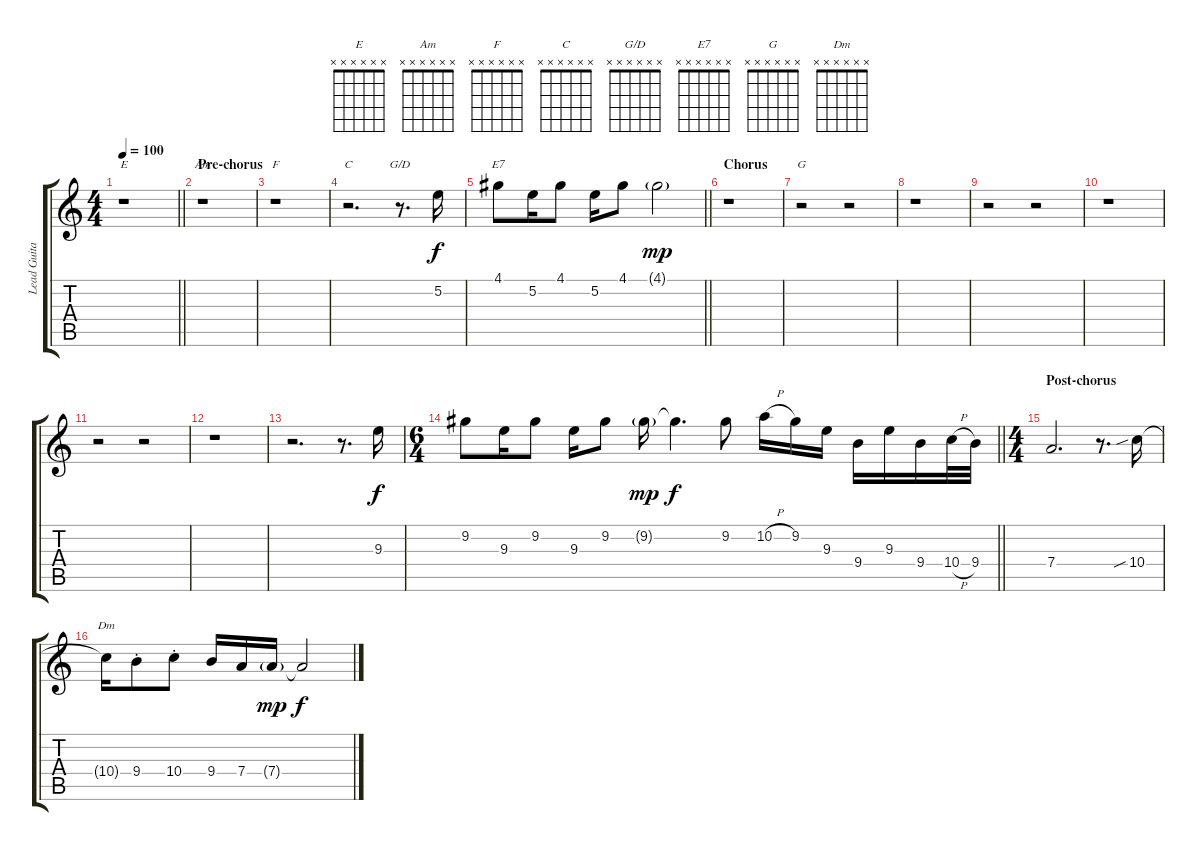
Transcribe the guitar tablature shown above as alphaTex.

\track ("Lead Guitar" "Lead Guita") {instrument distortionguitar}
\staff {score tabs}
\tuning (E4 B3 G3 D3 A2 E2) {hide}
\chord ("E" x x x x x x)
\chord ("Am" x x x x x x)
\chord ("F" x x x x x x)
\chord ("C" x x x x x x)
\chord ("G/D" x x x x x x)
\chord ("E7" x x x x x x)
\chord ("G" x x x x x x)
\chord ("Dm" x x x x x x)
\ts (4 4)
\tempo 100
\clef g2
\barLineRight lightlight
\ks c
r.1{ch "E" dy f} |
\section ("" "Pre-chorus")
r.1{ch "Am"} |
r.1{ch "F"} |
r.2{d ch "C"} r.8{d ch "G/D"} 5.2.16 |
\barLineRight lightlight
4.1.8{ch "E7"} 5.2.16 4.1.8 5.2.16 4.1.8 4.1{g}.2{dy mp} |
\section ("" "Chorus")
r.1 |
r.2{ch "G"} r.2 |
r.1 |
r.2 r.2 |
r.1 |
r.2 r.2 |
r.1 |
r.2{d} r.8{d} 9.3.16{dy f} |
\ts (6 4)
\barLineRight lightlight
9.2.8 9.3.16 9.2.8 9.3.16 9.2.8 9.2{g}.16{dy mp} 9.2{t}.4{d dy f} 9.2.8 10.2{h}.16 9.2.16 9.3.16 9.4.16 9.3.16 9.4.16 10.4{h}.32 9.4.32 |
\ts (4 4)
\section ("" "Post-chorus")
7.4.2{d} r.8{d} 10.4{sib}.16 |
10.4{t}.16{ch "Dm"} 9.4{st}.8 10.4{st}.8 9.4.16 7.4.16 7.4{g}.16{dy mp} 7.4{t}.2{dy f}
